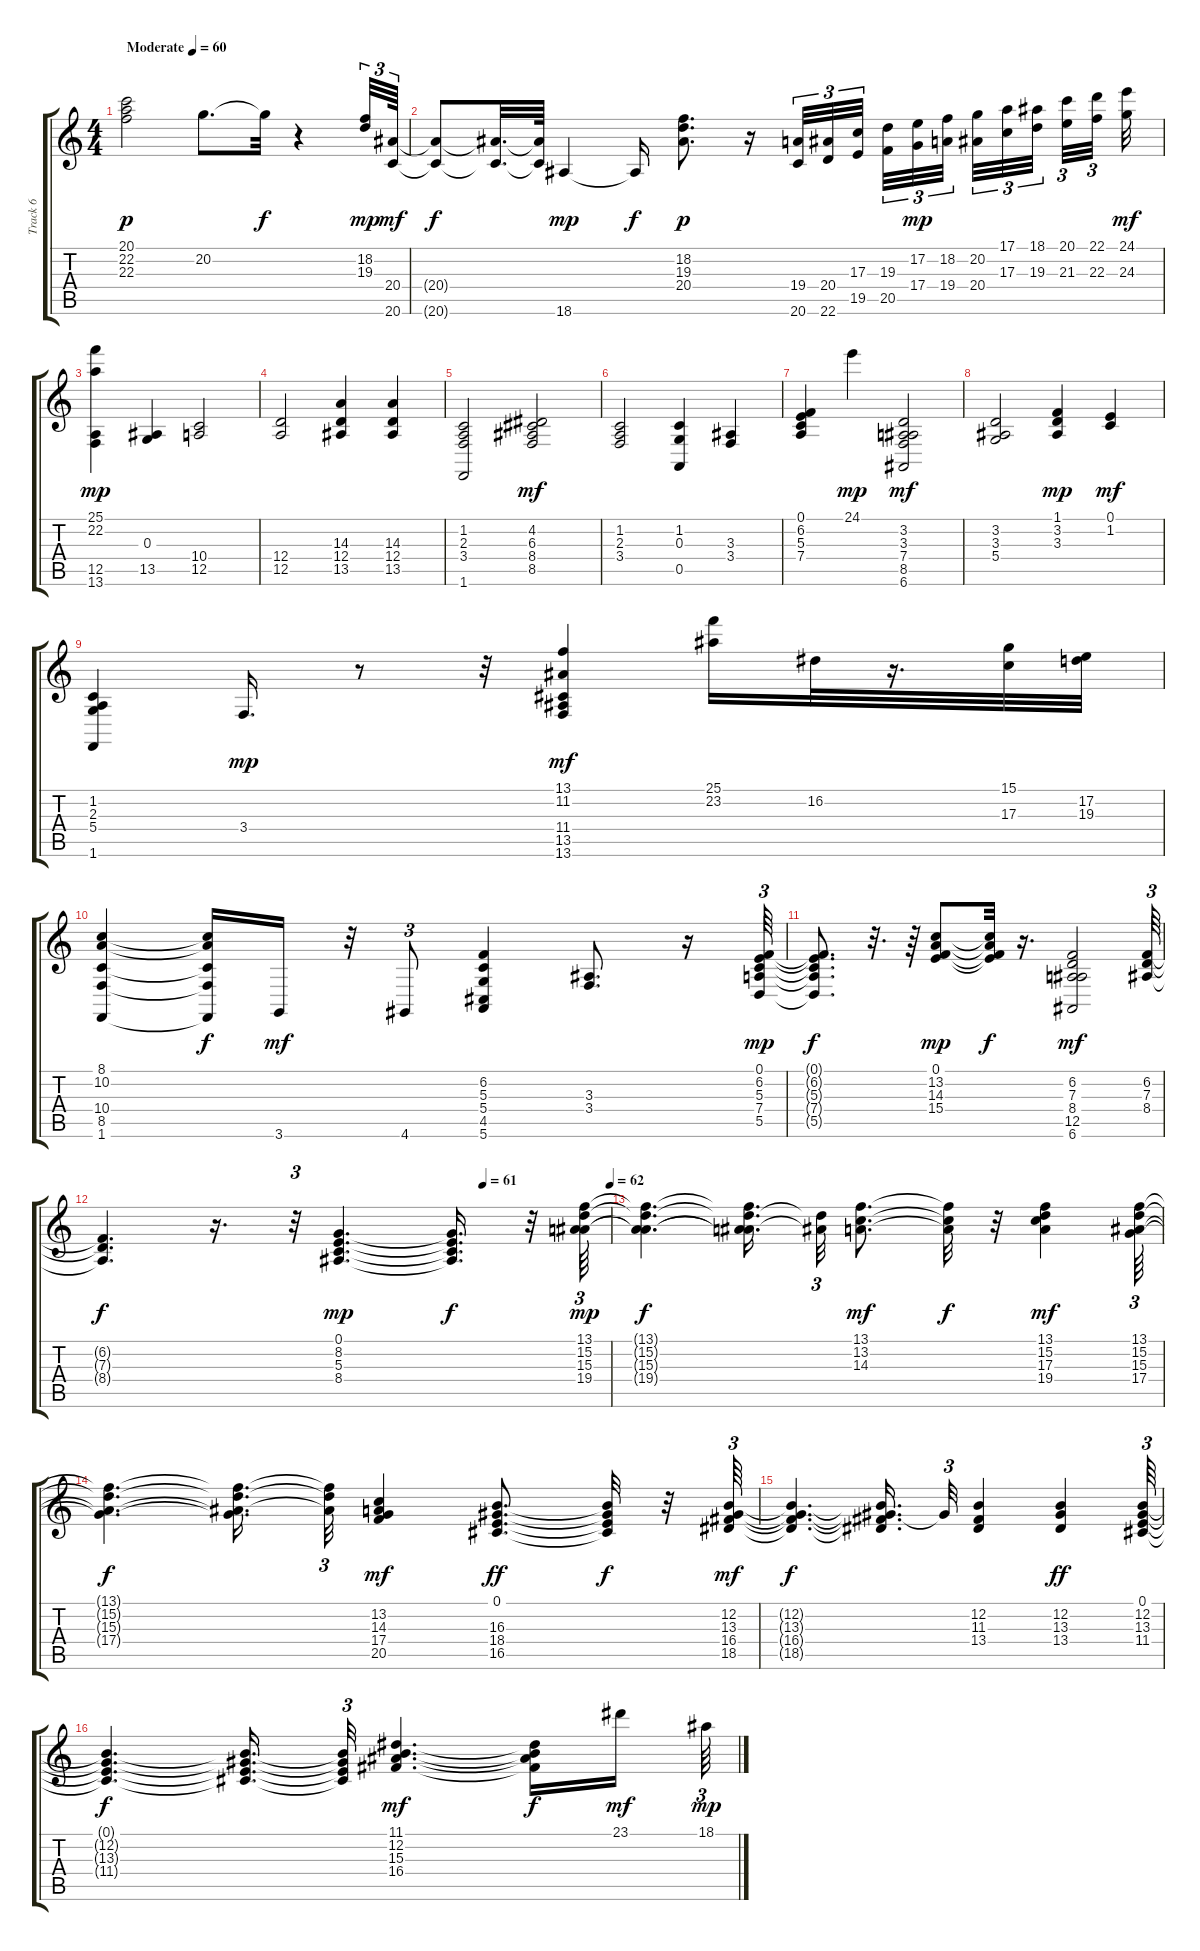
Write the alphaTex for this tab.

\track ("Track 6" "Track 6") {instrument electricpiano1}
\staff {score tabs}
\tuning (E4 B3 G3 D3 A2 E2) {hide}
\ts (4 4)
\tempo (60 "Moderate")
\clef g2
\ks c
(20.1 22.2 22.3).2{dy p instrument electricpiano1} 20.2.8{d} 20.2{t}.32{dy f} r.4 (18.2 19.3).32{tu (3 2) dy mp} (20.4 20.6).64{tu (3 2) dy mf} |
(20.4{t} 20.6{t}).8{dy f} (20.4{t} 20.6{t}).32{d} (20.4{t} 20.6{t}).64 18.6.4{dy mp} 18.6{t}.16{dy f} (18.2 19.3 20.4).8{d dy p} r.16 (19.4 20.6).32{tu (3 2)} (20.4 22.6).32{tu (3 2)} (17.3 19.5).32{tu (3 2) beam splitsecondary} (19.3 20.5).32{tu (3 2)} (17.2 17.4).32{tu (3 2) dy mp} (18.2 19.4).32{tu (3 2) beam splitsecondary} (20.2 20.4).32{tu (3 2)} (17.1 17.3).32{tu (3 2)} (18.1 19.3).32{tu (3 2) beam splitsecondary} (20.1 21.3).32{tu (3 2)} (22.1 22.3).32{tu (3 2) beam splitsecondary} (24.1 24.3).32{dy mf} |
(25.1 22.2 12.5 13.6).4{dy mp} (0.3 13.5).4 (10.4 12.5).2 |
(12.4 12.5).2 (14.3 12.4 13.5).4 (14.3 12.4 13.5).4 |
(1.2 2.3 3.4 1.6).2 (4.2 6.3 8.4 8.5).2{dy mf} |
(1.2 2.3 3.4).2 (1.2 0.3 0.5).4 (3.3 3.4).4 |
(0.1 6.2 5.3 7.4).4 24.1.4{dy mp} (3.2 3.3 7.4 8.5 6.6).2{dy mf} |
(3.2 3.3 5.4).2 (1.1 3.2 3.3).4{dy mp} (0.1 1.2).4{dy mf} |
(1.2 2.3 5.4 1.6).4 3.4.16{d dy mp} r.8 r.32 (13.1 11.2 11.4 13.5 13.6).4{dy mf} (25.1 23.2).16 16.2.32 r.16{d} (15.1 17.3).32 (17.2 19.3).32 |
(8.1 10.2 10.4 8.5 1.6).4 (8.1{t} 10.2{t} 10.4{t} 8.5{t} 1.6{t}).16{dy f} 3.6.16{dy mf} r.32 4.6.8{tu (3 2)} (6.2 5.3 5.4 4.5 5.6).4 (3.3 3.4).8{d} r.16 (0.1 6.2 5.3 7.4 5.5).64{tu (3 2) dy mp} |
(0.1{t} 6.2{t} 5.3{t} 7.4{t} 5.5{t}).8{d dy f} r.32{d} r.64 (0.1 13.2 14.3 15.4).8{dy mp} (0.1{t} 13.2{t} 14.3{t} 15.4{t}).32{dy f} r.16{d} (6.2 7.3 8.4 12.5 6.6).2{dy mf} (6.2 7.3 8.4).64{tu (3 2)} |
\tempo (61 0.75)
\tempo (62 1)
(6.2{t} 7.3{t} 8.4{t}).4{d dy f} r.16{d} r.32{tu (3 2)} (0.1 8.2 5.3 8.4).4{d dy mp} (0.1{t} 8.2{t} 5.3{t} 8.4{t}).16{d dy f} r.32 (13.1 15.2 15.3 19.4).64{tu (3 2) dy mp} |
(13.1{t} 15.2{t} 15.3{t} 19.4{t}).4{d dy f} (13.1{t} 15.2{t} 15.3{t} 19.4{t}).16{d beam splitsecondary} (15.2{t} 15.3{t}).32{tu (3 2)} (13.1 13.2 14.3).8{d dy mf} (13.1{t} 13.2{t} 14.3{t}).32{dy f} r.32 (13.1 15.2 17.3 19.4).4{dy mf} (13.1 15.2 15.3 17.4).64{tu (3 2)} |
(13.1{t} 15.2{t} 15.3{t} 17.4{t}).4{d dy f} (13.1{t} 15.2{t} 15.3{t} 17.4{t}).16{d} (13.1{t} 15.2{t} 15.3{t}).32{tu (3 2)} (13.2 14.3 17.4 20.5).4{dy mf} (0.1 16.3 18.4 16.5).8{d dy ff} (0.1{t} 16.3{t} 18.4{t} 16.5{t}).32{dy f} r.32 (12.2 13.3 16.4 18.5).64{tu (3 2) dy mf} |
(12.2{t} 13.3{t} 16.4{t} 18.5{t}).4{d dy f} (12.2{t} 13.3{t} 16.4{t} 18.5{t}).16{d} 13.3{t}.32{tu (3 2)} (12.2 11.3 13.4).4 (12.2 13.3 13.4).4{dy ff} (0.1 12.2 13.3 11.4).64{tu (3 2)} |
(0.1{t} 12.2{t} 13.3{t} 11.4{t}).4{d dy f} (0.1{t} 12.2{t} 13.3{t} 11.4{t}).16{d} (0.1{t} 12.2{t} 13.3{t} 11.4{t}).32{tu (3 2)} (11.1 12.2 15.3 16.4).4{d dy mf} (11.1{t} 12.2{t} 15.3{t} 16.4{t}).16{dy f} 23.1.16{dy mf beam splitsecondary} 18.1.64{tu (3 2) dy mp}
